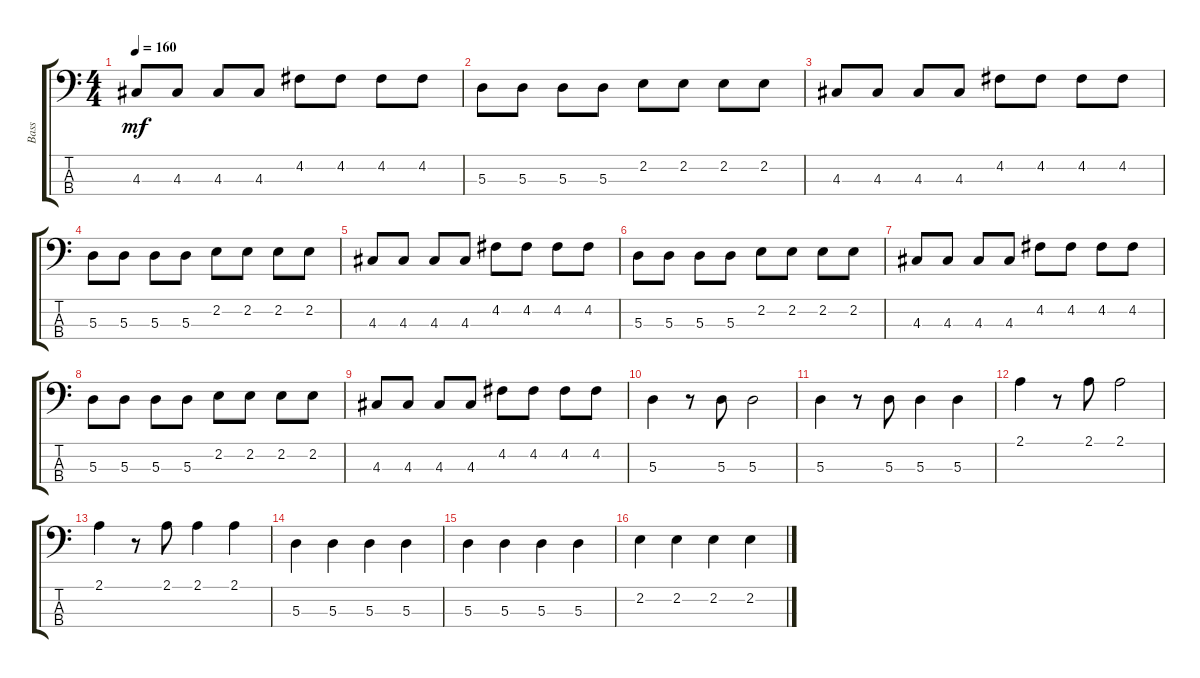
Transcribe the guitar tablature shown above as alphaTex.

\track ("Bass" "Bass") {instrument electricbassfinger}
\staff {score tabs}
\tuning (G2 D2 A1 E1) {hide}
\ts (4 4)
\tempo 160
\clef f4
\ks c
4.3.8{dy mf} 4.3.8 4.3.8 4.3.8 4.2.8 4.2.8 4.2.8 4.2.8 |
5.3.8 5.3.8 5.3.8 5.3.8 2.2.8 2.2.8 2.2.8 2.2.8 |
4.3.8 4.3.8 4.3.8 4.3.8 4.2.8 4.2.8 4.2.8 4.2.8 |
5.3.8 5.3.8 5.3.8 5.3.8 2.2.8 2.2.8 2.2.8 2.2.8 |
4.3.8 4.3.8 4.3.8 4.3.8 4.2.8 4.2.8 4.2.8 4.2.8 |
5.3.8 5.3.8 5.3.8 5.3.8 2.2.8 2.2.8 2.2.8 2.2.8 |
4.3.8 4.3.8 4.3.8 4.3.8 4.2.8 4.2.8 4.2.8 4.2.8 |
5.3.8 5.3.8 5.3.8 5.3.8 2.2.8 2.2.8 2.2.8 2.2.8 |
4.3.8 4.3.8 4.3.8 4.3.8 4.2.8 4.2.8 4.2.8 4.2.8 |
5.3.4 r.8 5.3.8 5.3.2 |
5.3.4 r.8 5.3.8 5.3.4 5.3.4 |
2.1.4 r.8 2.1.8 2.1.2 |
2.1.4 r.8 2.1.8 2.1.4 2.1.4 |
5.3.4 5.3.4 5.3.4 5.3.4 |
5.3.4 5.3.4 5.3.4 5.3.4 |
2.2.4 2.2.4 2.2.4 2.2.4
